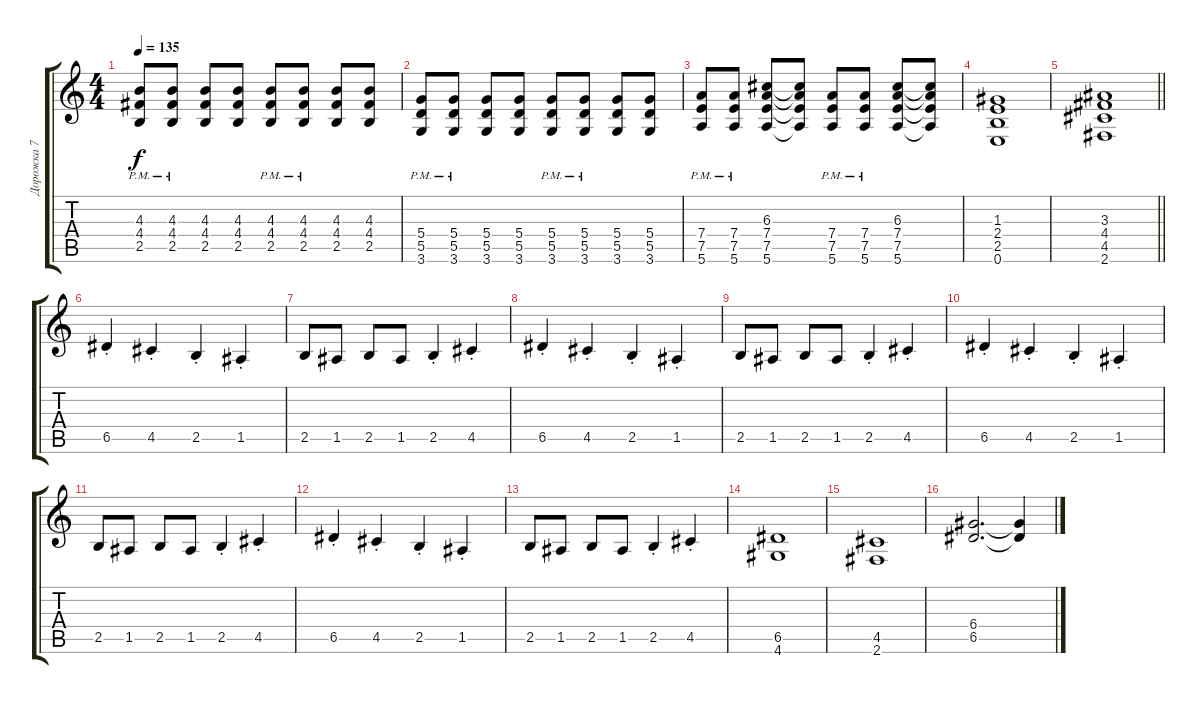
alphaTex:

\track ("Дорожка 7" "Дорожка 7") {instrument overdrivenguitar}
\staff {score tabs}
\tuning (E4 B3 G3 D3 A2 E2) {hide}
\ts (4 4)
\tempo 135
\clef g2
\ks c
(4.3 4.4{pm} 2.5{pm}).8{dy f} (4.3 4.4{pm} 2.5{pm}).8 (4.3 4.4 2.5).8 (4.3 4.4 2.5).8 (4.3 4.4{pm} 2.5{pm}).8 (4.3 4.4{pm} 2.5{pm}).8 (4.3 4.4 2.5).8 (4.3 4.4 2.5).8 |
(5.4{pm} 5.5{pm} 3.6{pm}).8 (5.4{pm} 5.5{pm} 3.6{pm}).8 (5.4 5.5 3.6).8 (5.4 5.5 3.6).8 (5.4{pm} 5.5{pm} 3.6{pm}).8 (5.4{pm} 5.5{pm} 3.6{pm}).8 (5.4 5.5 3.6).8 (5.4 5.5 3.6).8 |
(7.4{pm} 7.5{pm} 5.6{pm}).8 (7.4{pm} 7.5{pm} 5.6{pm}).8 (6.3 7.4 7.5 5.6).8 (6.3{t} 7.4{t} 7.5{t} 5.6{t}).8 (7.4{pm} 7.5{pm} 5.6{pm}).8 (7.4{pm} 7.5{pm} 5.6{pm}).8 (6.3 7.4 7.5 5.6).8 (6.3{t} 7.4{t} 7.5{t} 5.6{t}).8 |
(1.3 2.4 2.5 0.6).1 |
\barLineRight lightlight
(3.3 4.4 4.5 2.6).1 |
6.5{st}.4 4.5{st}.4 2.5{st}.4 1.5{st}.4 |
2.5.8 1.5.8 2.5.8 1.5.8 2.5{st}.4 4.5{st}.4 |
6.5{st}.4 4.5{st}.4 2.5{st}.4 1.5{st}.4 |
2.5.8 1.5.8 2.5.8 1.5.8 2.5{st}.4 4.5{st}.4 |
6.5{st}.4 4.5{st}.4 2.5{st}.4 1.5{st}.4 |
2.5.8 1.5.8 2.5.8 1.5.8 2.5{st}.4 4.5{st}.4 |
6.5{st}.4 4.5{st}.4 2.5{st}.4 1.5{st}.4 |
2.5.8 1.5.8 2.5.8 1.5.8 2.5{st}.4 4.5{st}.4 |
(6.5 4.6).1 |
(4.5 2.6).1 |
(6.4 6.5).2{d} (6.4{t} 6.5{t}).4
